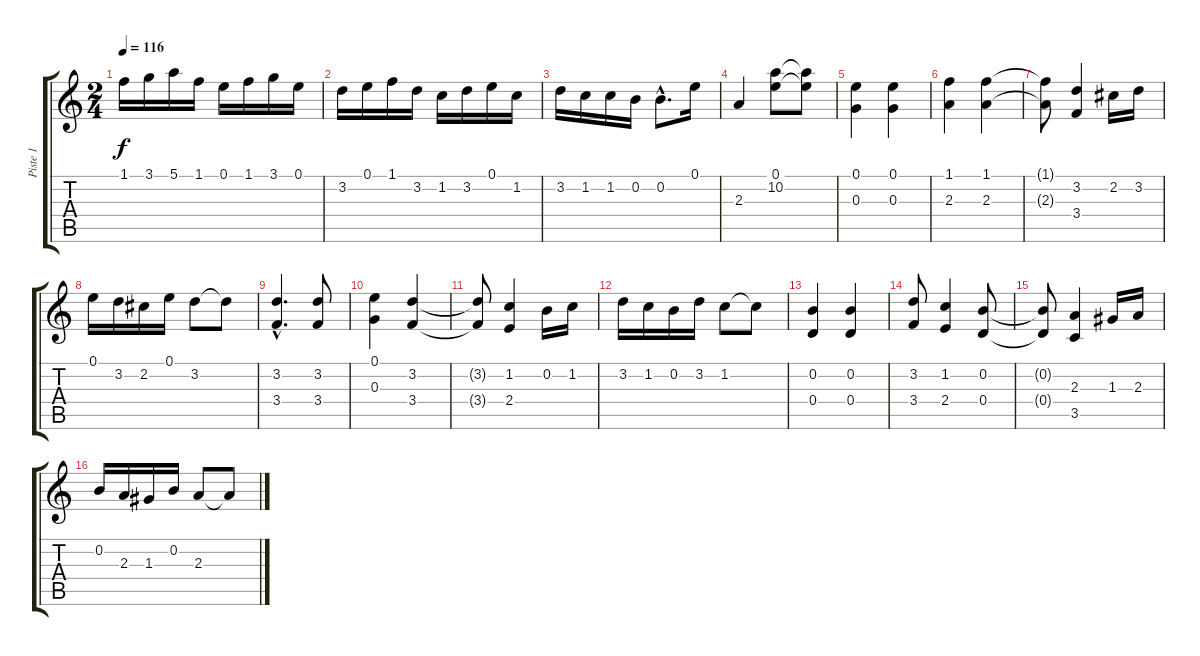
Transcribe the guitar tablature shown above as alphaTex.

\track ("Piste 1" "Piste 1") {instrument acousticguitarsteel}
\staff {score tabs}
\tuning (E4 B3 G3 D3 A2 E2) {hide}
\ts (2 4)
\tempo 116
\clef g2
\ks c
1.1.16{dy f} 3.1.16 5.1.16 1.1.16 0.1.16 1.1.16 3.1.16 0.1.16 |
3.2.16 0.1.16 1.1.16 3.2.16 1.2.16 3.2.16 0.1.16 1.2.16 |
3.2.16 1.2.16 1.2.16 0.2.16 0.2{hac}.8{d} 0.1.16 |
2.3.4 (0.1 10.2).8 (0.1{t} 10.2{t}).8 |
(0.1 0.3).4 (0.1 0.3).4 |
(1.1 2.3).4 (1.1 2.3).4 |
(1.1{t} 2.3{t}).8 (3.2 3.4).4 2.2.16 3.2.16 |
0.1.16 3.2.16 2.2.16 0.1.16 3.2.8 3.2{t}.8 |
(3.2{hac} 3.4{hac}).4{d} (3.2 3.4).8 |
(0.1 0.3).4 (3.2 3.4).4 |
(3.2{t} 3.4{t}).8 (1.2 2.4).4 0.2.16 1.2.16 |
3.2.16 1.2.16 0.2.16 3.2.16 1.2.8 1.2{t}.8 |
(0.2 0.4).4 (0.2 0.4).4 |
(3.2 3.4).8 (1.2 2.4).4 (0.2 0.4).8 |
(0.2{t} 0.4{t}).8 (2.3 3.5).4 1.3.16 2.3.16 |
0.2.16 2.3.16 1.3.16 0.2.16 2.3.8 2.3{t}.8
